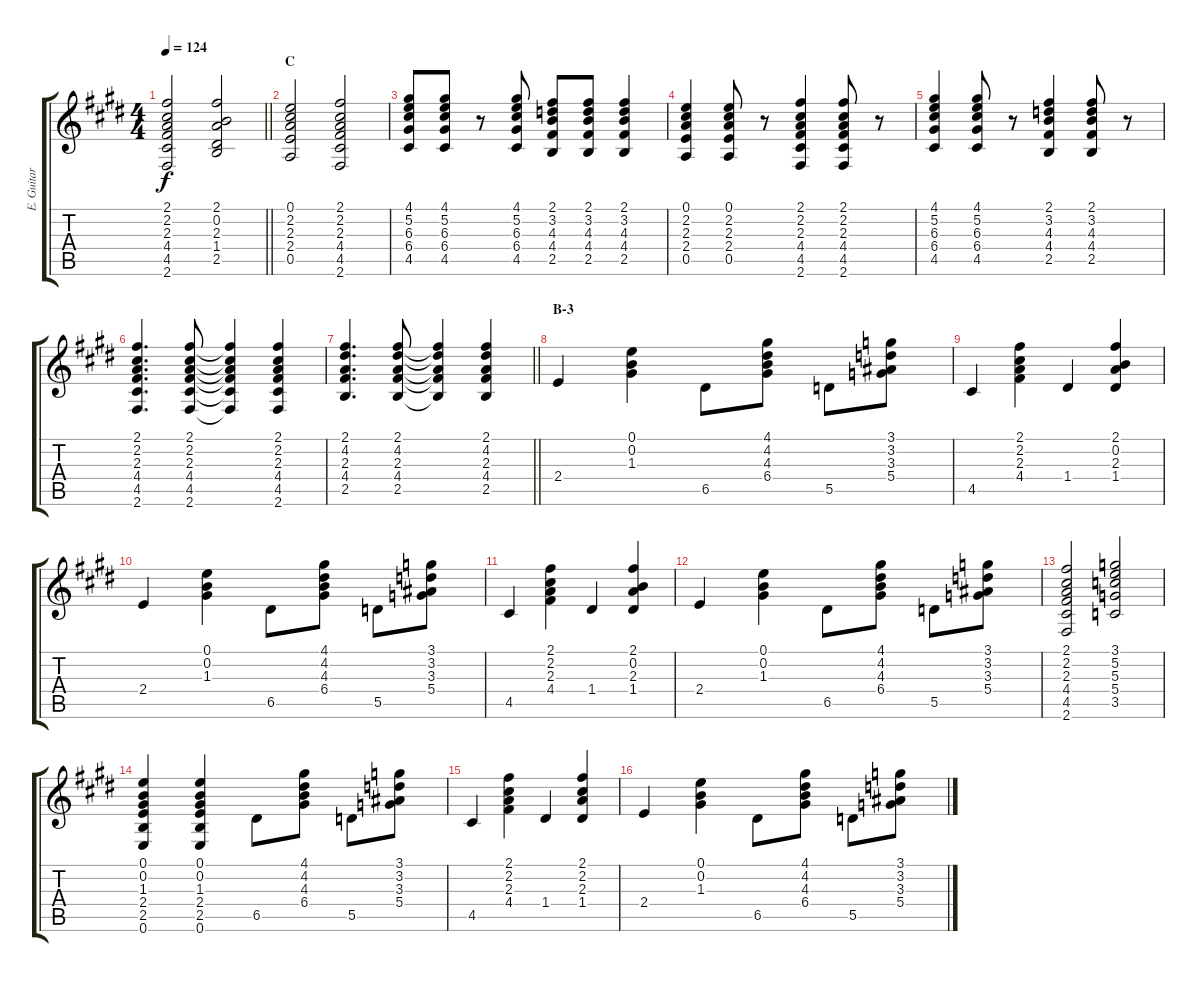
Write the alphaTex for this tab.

\track ("E. Guitar" "E. Guitar") {instrument electricguitarclean}
\staff {score tabs}
\tuning (E4 B3 G3 D3 A2 E2) {hide}
\ts (4 4)
\tempo 124
\clef g2
\barLineRight lightlight
\ks e
(2.1 2.2 2.3 4.4 4.5 2.6).2{dy f} (2.1 0.2 2.3 1.4 2.5).2 |
\section ("" "C")
(0.1 2.2 2.3 2.4 0.5).2 (2.1 2.2 2.3 4.4 4.5 2.6).2 |
(4.1 5.2 6.3 6.4 4.5).8 (4.1 5.2 6.3 6.4 4.5).8 r.8 (4.1 5.2 6.3 6.4 4.5).8 (2.1 3.2 4.3 4.4 2.5).8 (2.1 3.2 4.3 4.4 2.5).8 (2.1 3.2 4.3 4.4 2.5).4 |
(0.1 2.2 2.3 2.4 0.5).4 (0.1 2.2 2.3 2.4 0.5).8 r.8 (2.1 2.2 2.3 4.4 4.5 2.6).4 (2.1 2.2 2.3 4.4 4.5 2.6).8 r.8 |
(4.1 5.2 6.3 6.4 4.5).4 (4.1 5.2 6.3 6.4 4.5).8 r.8 (2.1 3.2 4.3 4.4 2.5).4 (2.1 3.2 4.3 4.4 2.5).8 r.8 |
(2.1 2.2 2.3 4.4 4.5 2.6).4{d} (2.1 2.2 2.3 4.4 4.5 2.6).8 (2.1{t} 2.2{t} 2.3{t} 4.4{t} 4.5{t} 2.6{t}).4 (2.1 2.2 2.3 4.4 4.5 2.6).4 |
\barLineRight lightlight
(2.1 4.2 2.3 4.4 2.5).4{d} (2.1 4.2 2.3 4.4 2.5).8 (2.1{t} 4.2{t} 2.3{t} 4.4{t} 2.5{t}).4 (2.1 4.2 2.3 4.4 2.5).4 |
\section ("" "B-3")
2.4.4 (0.1 0.2 1.3).4 6.5.8 (4.1 4.2 4.3 6.4).8 5.5.8 (3.1 3.2 3.3 5.4).8 |
4.5.4 (2.1 2.2 2.3 4.4).4 1.4.4 (2.1 0.2 2.3 1.4).4 |
2.4.4 (0.1 0.2 1.3).4 6.5.8 (4.1 4.2 4.3 6.4).8 5.5.8 (3.1 3.2 3.3 5.4).8 |
4.5.4 (2.1 2.2 2.3 4.4).4 1.4.4 (2.1 0.2 2.3 1.4).4 |
2.4.4 (0.1 0.2 1.3).4 6.5.8 (4.1 4.2 4.3 6.4).8 5.5.8 (3.1 3.2 3.3 5.4).8 |
(2.1 2.2 2.3 4.4 4.5 2.6).2 (3.1 5.2 5.3 5.4 3.5).2 |
(0.1 0.2 1.3 2.4 2.5 0.6).4 (0.1 0.2 1.3 2.4 2.5 0.6).4 6.5.8 (4.1 4.2 4.3 6.4).8 5.5.8 (3.1 3.2 3.3 5.4).8 |
4.5.4 (2.1 2.2 2.3 4.4).4 1.4.4 (2.1 2.2 2.3 1.4).4 |
2.4.4 (0.1 0.2 1.3).4 6.5.8 (4.1 4.2 4.3 6.4).8 5.5.8 (3.1 3.2 3.3 5.4).8
